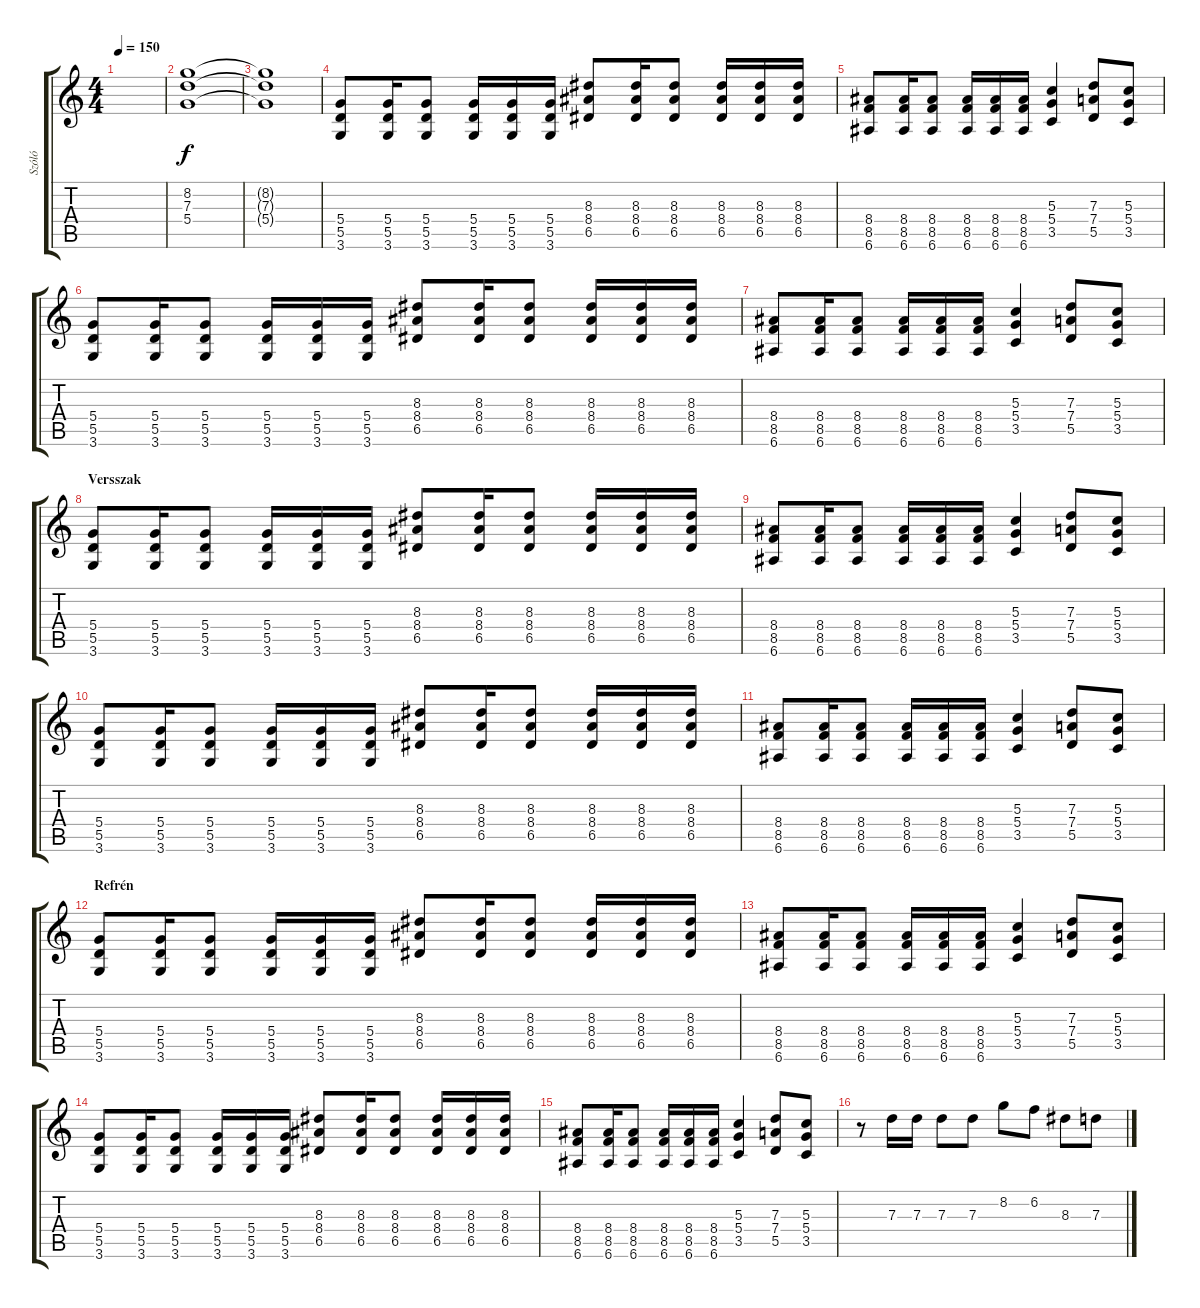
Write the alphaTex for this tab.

\track ("Szóló" "Szóló") {instrument distortionguitar}
\staff {score tabs}
\tuning (E4 B3 G3 D3 A2 E2) {hide}
\ts (4 4)
\tempo 150
\clef g2
\ks c
|
(8.2 7.3 5.4).1 |
(8.2{t} 7.3{t} 5.4{t}).1 |
(5.4 5.5 3.6).8 (5.4 5.5 3.6).16 (5.4 5.5 3.6).8 (5.4 5.5 3.6).16 (5.4 5.5 3.6).16 (5.4 5.5 3.6).16 (8.3 8.4 6.5).8 (8.3 8.4 6.5).16 (8.3 8.4 6.5).8 (8.3 8.4 6.5).16 (8.3 8.4 6.5).16 (8.3 8.4 6.5).16 |
(8.4 8.5 6.6).8 (8.4 8.5 6.6).16 (8.4 8.5 6.6).8 (8.4 8.5 6.6).16 (8.4 8.5 6.6).16 (8.4 8.5 6.6).16 (5.3 5.4 3.5).4 (7.3 7.4 5.5).8 (5.3 5.4 3.5).8 |
(5.4 5.5 3.6).8 (5.4 5.5 3.6).16 (5.4 5.5 3.6).8 (5.4 5.5 3.6).16 (5.4 5.5 3.6).16 (5.4 5.5 3.6).16 (8.3 8.4 6.5).8 (8.3 8.4 6.5).16 (8.3 8.4 6.5).8 (8.3 8.4 6.5).16 (8.3 8.4 6.5).16 (8.3 8.4 6.5).16 |
(8.4 8.5 6.6).8 (8.4 8.5 6.6).16 (8.4 8.5 6.6).8 (8.4 8.5 6.6).16 (8.4 8.5 6.6).16 (8.4 8.5 6.6).16 (5.3 5.4 3.5).4 (7.3 7.4 5.5).8 (5.3 5.4 3.5).8 |
\section ("" "Versszak")
(5.4 5.5 3.6).8 (5.4 5.5 3.6).16 (5.4 5.5 3.6).8 (5.4 5.5 3.6).16 (5.4 5.5 3.6).16 (5.4 5.5 3.6).16 (8.3 8.4 6.5).8 (8.3 8.4 6.5).16 (8.3 8.4 6.5).8 (8.3 8.4 6.5).16 (8.3 8.4 6.5).16 (8.3 8.4 6.5).16 |
(8.4 8.5 6.6).8 (8.4 8.5 6.6).16 (8.4 8.5 6.6).8 (8.4 8.5 6.6).16 (8.4 8.5 6.6).16 (8.4 8.5 6.6).16 (5.3 5.4 3.5).4 (7.3 7.4 5.5).8 (5.3 5.4 3.5).8 |
(5.4 5.5 3.6).8 (5.4 5.5 3.6).16 (5.4 5.5 3.6).8 (5.4 5.5 3.6).16 (5.4 5.5 3.6).16 (5.4 5.5 3.6).16 (8.3 8.4 6.5).8 (8.3 8.4 6.5).16 (8.3 8.4 6.5).8 (8.3 8.4 6.5).16 (8.3 8.4 6.5).16 (8.3 8.4 6.5).16 |
(8.4 8.5 6.6).8 (8.4 8.5 6.6).16 (8.4 8.5 6.6).8 (8.4 8.5 6.6).16 (8.4 8.5 6.6).16 (8.4 8.5 6.6).16 (5.3 5.4 3.5).4 (7.3 7.4 5.5).8 (5.3 5.4 3.5).8 |
\section ("" "Refrén")
(5.4 5.5 3.6).8 (5.4 5.5 3.6).16 (5.4 5.5 3.6).8 (5.4 5.5 3.6).16 (5.4 5.5 3.6).16 (5.4 5.5 3.6).16 (8.3 8.4 6.5).8 (8.3 8.4 6.5).16 (8.3 8.4 6.5).8 (8.3 8.4 6.5).16 (8.3 8.4 6.5).16 (8.3 8.4 6.5).16 |
(8.4 8.5 6.6).8 (8.4 8.5 6.6).16 (8.4 8.5 6.6).8 (8.4 8.5 6.6).16 (8.4 8.5 6.6).16 (8.4 8.5 6.6).16 (5.3 5.4 3.5).4 (7.3 7.4 5.5).8 (5.3 5.4 3.5).8 |
(5.4 5.5 3.6).8 (5.4 5.5 3.6).16 (5.4 5.5 3.6).8 (5.4 5.5 3.6).16 (5.4 5.5 3.6).16 (5.4 5.5 3.6).16 (8.3 8.4 6.5).8 (8.3 8.4 6.5).16 (8.3 8.4 6.5).8 (8.3 8.4 6.5).16 (8.3 8.4 6.5).16 (8.3 8.4 6.5).16 |
(8.4 8.5 6.6).8 (8.4 8.5 6.6).16 (8.4 8.5 6.6).8 (8.4 8.5 6.6).16 (8.4 8.5 6.6).16 (8.4 8.5 6.6).16 (5.3 5.4 3.5).4 (7.3 7.4 5.5).8 (5.3 5.4 3.5).8 |
r.8{volume 10} 7.3.16 7.3.16 7.3.8 7.3.8 8.2.8 6.2.8 8.3.8 7.3.8
